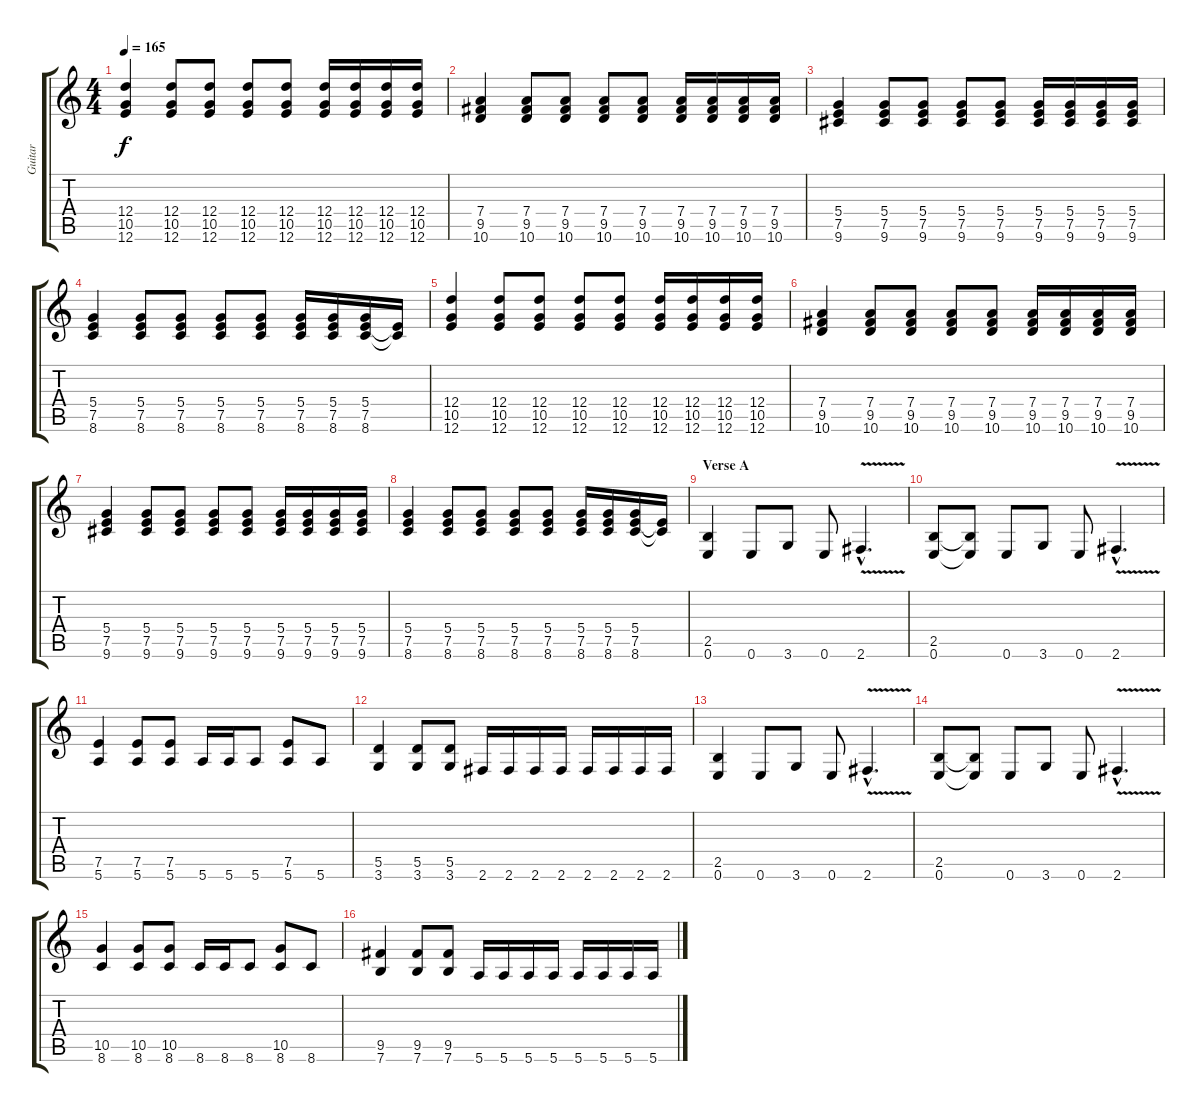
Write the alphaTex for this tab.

\track ("Guitar" "Guitar") {instrument distortionguitar}
\staff {score tabs}
\tuning (E4 B3 G3 D3 A2 E2) {hide}
\ts (4 4)
\tempo 165
\clef g2
\ks c
(12.4 10.5 12.6).4{dy f} (12.4 10.5 12.6).8 (12.4 10.5 12.6).8 (12.4 10.5 12.6).8 (12.4 10.5 12.6).8 (12.4 10.5 12.6).16 (12.4 10.5 12.6).16 (12.4 10.5 12.6).16 (12.4 10.5 12.6).16 |
(7.4 9.5 10.6).4 (7.4 9.5 10.6).8 (7.4 9.5 10.6).8 (7.4 9.5 10.6).8 (7.4 9.5 10.6).8 (7.4 9.5 10.6).16 (7.4 9.5 10.6).16 (7.4 9.5 10.6).16 (7.4 9.5 10.6).16 |
(5.4 7.5 9.6).4 (5.4 7.5 9.6).8 (5.4 7.5 9.6).8 (5.4 7.5 9.6).8 (5.4 7.5 9.6).8 (5.4 7.5 9.6).16 (5.4 7.5 9.6).16 (5.4 7.5 9.6).16 (5.4 7.5 9.6).16 |
(5.4 7.5 8.6).4 (5.4 7.5 8.6).8 (5.4 7.5 8.6).8 (5.4 7.5 8.6).8 (5.4 7.5 8.6).8 (5.4 7.5 8.6).16 (5.4 7.5 8.6).16 (5.4 7.5 8.6).16 (7.5{t} 8.6{t}).16 |
(12.4 10.5 12.6).4 (12.4 10.5 12.6).8 (12.4 10.5 12.6).8 (12.4 10.5 12.6).8 (12.4 10.5 12.6).8 (12.4 10.5 12.6).16 (12.4 10.5 12.6).16 (12.4 10.5 12.6).16 (12.4 10.5 12.6).16 |
(7.4 9.5 10.6).4 (7.4 9.5 10.6).8 (7.4 9.5 10.6).8 (7.4 9.5 10.6).8 (7.4 9.5 10.6).8 (7.4 9.5 10.6).16 (7.4 9.5 10.6).16 (7.4 9.5 10.6).16 (7.4 9.5 10.6).16 |
(5.4 7.5 9.6).4 (5.4 7.5 9.6).8 (5.4 7.5 9.6).8 (5.4 7.5 9.6).8 (5.4 7.5 9.6).8 (5.4 7.5 9.6).16 (5.4 7.5 9.6).16 (5.4 7.5 9.6).16 (5.4 7.5 9.6).16 |
(5.4 7.5 8.6).4 (5.4 7.5 8.6).8 (5.4 7.5 8.6).8 (5.4 7.5 8.6).8 (5.4 7.5 8.6).8 (5.4 7.5 8.6).16 (5.4 7.5 8.6).16 (5.4 7.5 8.6).16 (7.5{t} 8.6{t}).16 |
\section ("" "Verse A")
(2.5 0.6).4 0.6.8 3.6.8 0.6.8 2.6{v hac}.4{d} |
(2.5 0.6).8 (2.5{t} 0.6{t}).8 0.6.8 3.6.8 0.6.8 2.6{v hac}.4{d} |
(7.5 5.6).4 (7.5 5.6).8 (7.5 5.6).8 5.6.16 5.6.16 5.6.8 (7.5 5.6).8 5.6.8 |
(5.5 3.6).4 (5.5 3.6).8 (5.5 3.6).8 2.6.16 2.6.16 2.6.16 2.6.16 2.6.16 2.6.16 2.6.16 2.6.16 |
(2.5 0.6).4 0.6.8 3.6.8 0.6.8 2.6{v hac}.4{d} |
(2.5 0.6).8 (2.5{t} 0.6{t}).8 0.6.8 3.6.8 0.6.8 2.6{v hac}.4{d} |
(10.5 8.6).4 (10.5 8.6).8 (10.5 8.6).8 8.6.16 8.6.16 8.6.8 (10.5 8.6).8 8.6.8 |
(9.5 7.6).4 (9.5 7.6).8 (9.5 7.6).8 5.6.16 5.6.16 5.6.16 5.6.16 5.6.16 5.6.16 5.6.16 5.6.16
